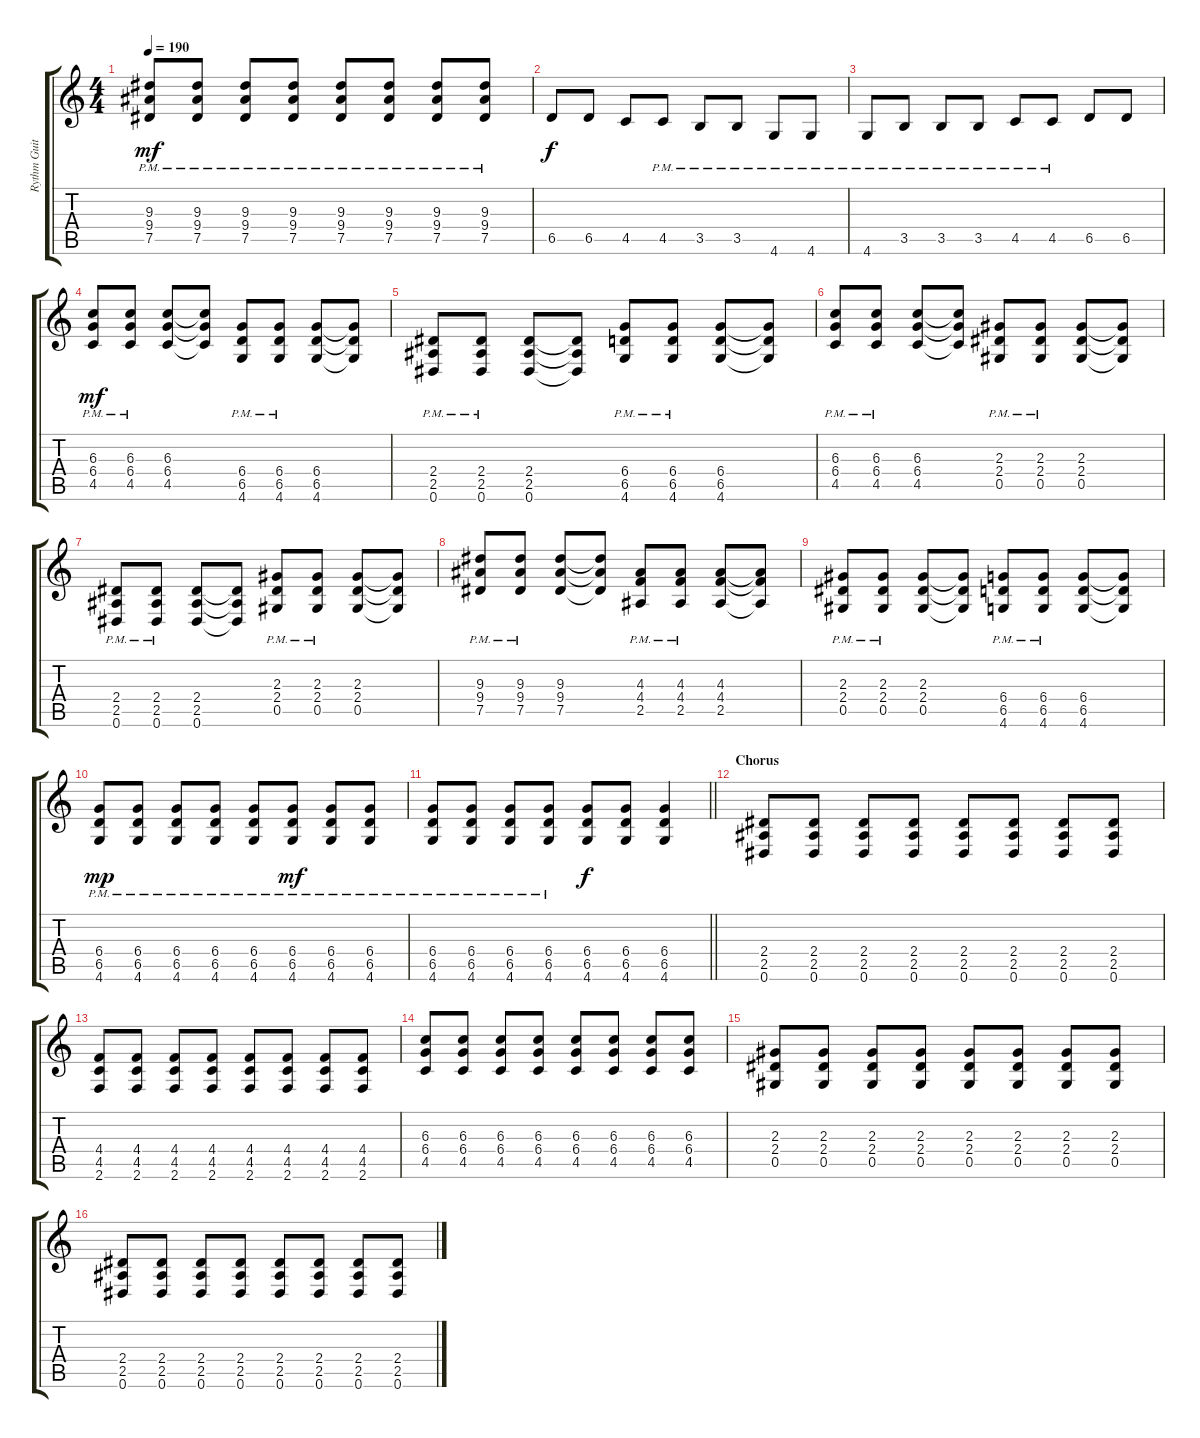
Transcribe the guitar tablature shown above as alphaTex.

\track ("Rythm Guitar B" "Rythm Guit") {instrument overdrivenguitar}
\staff {score tabs}
\tuning (Eb4 Bb3 Gb3 Db3 Ab2 Eb2) {hide}
\ts (4 4)
\tempo 190
\clef g2
\ks c
(9.3{pm} 9.4{pm} 7.5{pm}).8{dy mf} (9.3{pm} 9.4{pm} 7.5{pm}).8 (9.3{pm} 9.4{pm} 7.5{pm}).8 (9.3{pm} 9.4{pm} 7.5{pm}).8 (9.3{pm} 9.4{pm} 7.5{pm}).8 (9.3{pm} 9.4{pm} 7.5{pm}).8 (9.3{pm} 9.4{pm} 7.5{pm}).8 (9.3{pm} 9.4{pm} 7.5{pm}).8 |
6.5.8{dy f} 6.5.8 4.5.8 4.5{pm}.8 3.5{pm}.8 3.5{pm}.8 4.6{pm}.8 4.6{pm}.8 |
4.6{pm}.8 3.5{pm}.8 3.5{pm}.8 3.5{pm}.8 4.5{pm}.8 4.5{pm}.8 6.5.8 6.5.8 |
(6.3{pm} 6.4{pm} 4.5{pm}).8{dy mf} (6.3{pm} 6.4{pm} 4.5{pm}).8 (6.3 6.4 4.5).8 (6.3{t} 6.4{t} 4.5{t}).8 (6.4{pm} 6.5{pm} 4.6{pm}).8 (6.4{pm} 6.5{pm} 4.6{pm}).8 (6.4 6.5 4.6).8 (6.4{t} 6.5{t} 4.6{t}).8 |
(2.4{pm} 2.5{pm} 0.6{pm}).8 (2.4{pm} 2.5{pm} 0.6{pm}).8 (2.4 2.5 0.6).8 (2.4{t} 2.5{t} 0.6{t}).8 (6.4{pm} 6.5{pm} 4.6{pm}).8 (6.4{pm} 6.5{pm} 4.6{pm}).8 (6.4 6.5 4.6).8 (6.4{t} 6.5{t} 4.6{t}).8 |
(6.3{pm} 6.4{pm} 4.5{pm}).8 (6.3{pm} 6.4{pm} 4.5{pm}).8 (6.3 6.4 4.5).8 (6.3{t} 6.4{t} 4.5{t}).8 (2.3{pm} 2.4{pm} 0.5{pm}).8 (2.3{pm} 2.4{pm} 0.5{pm}).8 (2.3 2.4 0.5).8 (2.3{t} 2.4{t} 0.5{t}).8 |
(2.4{pm} 2.5{pm} 0.6{pm}).8 (2.4{pm} 2.5{pm} 0.6{pm}).8 (2.4 2.5 0.6).8 (2.4{t} 2.5{t} 0.6{t}).8 (2.3{pm} 2.4{pm} 0.5{pm}).8 (2.3{pm} 2.4{pm} 0.5{pm}).8 (2.3 2.4 0.5).8 (2.3{t} 2.4{t} 0.5{t}).8 |
(9.3{pm} 9.4{pm} 7.5{pm}).8 (9.3{pm} 9.4{pm} 7.5{pm}).8 (9.3 9.4 7.5).8 (9.3{t} 9.4{t} 7.5{t}).8 (4.3{pm} 4.4{pm} 2.5{pm}).8 (4.3{pm} 4.4{pm} 2.5{pm}).8 (4.3 4.4 2.5).8 (4.3{t} 4.4{t} 2.5{t}).8 |
(2.3{pm} 2.4{pm} 0.5{pm}).8 (2.3{pm} 2.4{pm} 0.5{pm}).8 (2.3 2.4 0.5).8 (2.3{t} 2.4{t} 0.5{t}).8 (6.4{pm} 6.5{pm} 4.6{pm}).8 (6.4{pm} 6.5{pm} 4.6{pm}).8 (6.4 6.5 4.6).8 (6.4{t} 6.5{t} 4.6{t}).8 |
(6.4{pm} 6.5{pm} 4.6{pm}).8{dy mp} (6.4{pm} 6.5{pm} 4.6{pm}).8 (6.4{pm} 6.5{pm} 4.6{pm}).8 (6.4{pm} 6.5{pm} 4.6{pm}).8 (6.4{pm} 6.5{pm} 4.6{pm}).8 (6.4{pm} 6.5{pm} 4.6{pm}).8{dy mf} (6.4{pm} 6.5{pm} 4.6{pm}).8 (6.4{pm} 6.5{pm} 4.6{pm}).8 |
\barLineRight lightlight
(6.4{pm} 6.5{pm} 4.6{pm}).8 (6.4{pm} 6.5{pm} 4.6{pm}).8 (6.4{pm} 6.5{pm} 4.6{pm}).8 (6.4{pm} 6.5{pm} 4.6{pm}).8 (6.4 6.5 4.6).8{dy f} (6.4 6.5 4.6).8 (6.4 6.5 4.6).4 |
\section ("" "Chorus ")
(2.4 2.5 0.6).8 (2.4 2.5 0.6).8 (2.4 2.5 0.6).8 (2.4 2.5 0.6).8 (2.4 2.5 0.6).8 (2.4 2.5 0.6).8 (2.4 2.5 0.6).8 (2.4 2.5 0.6).8 |
(4.4 4.5 2.6).8 (4.4 4.5 2.6).8 (4.4 4.5 2.6).8 (4.4 4.5 2.6).8 (4.4 4.5 2.6).8 (4.4 4.5 2.6).8 (4.4 4.5 2.6).8 (4.4 4.5 2.6).8 |
(6.3 6.4 4.5).8 (6.3 6.4 4.5).8 (6.3 6.4 4.5).8 (6.3 6.4 4.5).8 (6.3 6.4 4.5).8 (6.3 6.4 4.5).8 (6.3 6.4 4.5).8 (6.3 6.4 4.5).8 |
(2.3 2.4 0.5).8 (2.3 2.4 0.5).8 (2.3 2.4 0.5).8 (2.3 2.4 0.5).8 (2.3 2.4 0.5).8 (2.3 2.4 0.5).8 (2.3 2.4 0.5).8 (2.3 2.4 0.5).8 |
(2.4 2.5 0.6).8 (2.4 2.5 0.6).8 (2.4 2.5 0.6).8 (2.4 2.5 0.6).8 (2.4 2.5 0.6).8 (2.4 2.5 0.6).8 (2.4 2.5 0.6).8 (2.4 2.5 0.6).8
